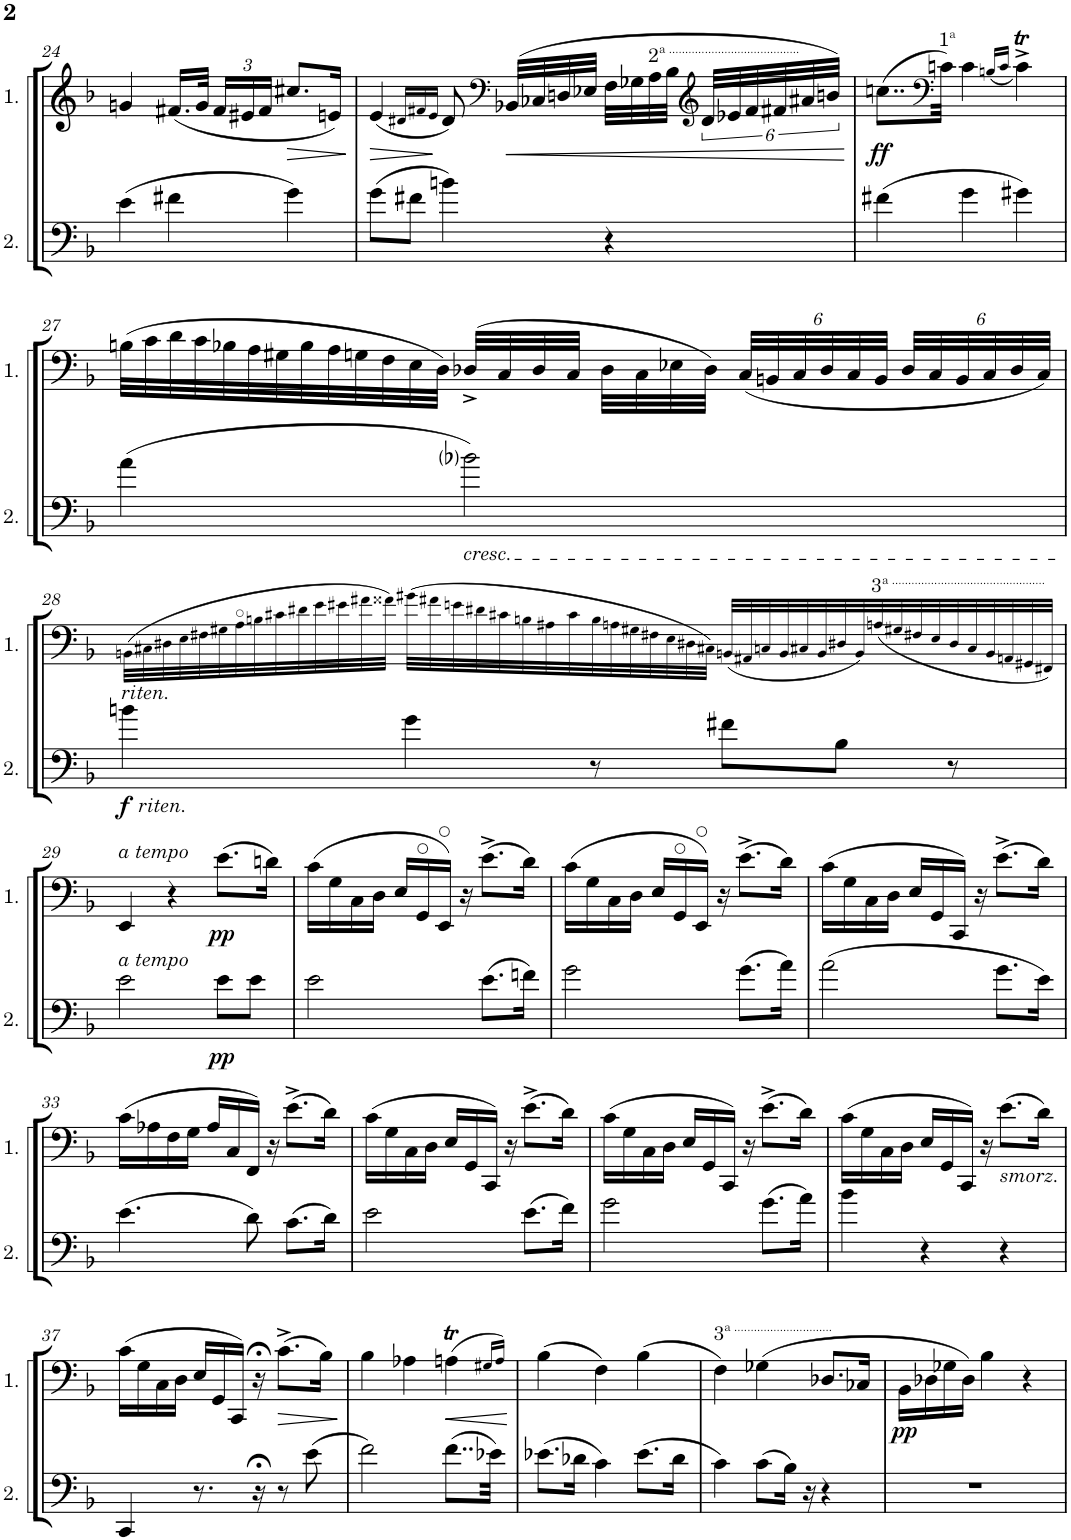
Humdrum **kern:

**kern	**dynam	**kern	**dynam
*part2	*part2	*part1	*part1
*staff2	*staff2	*staff1	*staff1
*I"Cello 2	*	*I"Cello 1	*
!!LO:PB:g=z
*clefF4	*	*clefG2	*
*k[b-]	*	*k[b-]	*
*M3/4	*	*M3/4	*
=24	=24	=24	=24
(4e\	.	4gn/	.
4f#X\	.	(16.f#X/LL	.
.	.	32g/JJk	.
*	*	*Xbrackettup	*
.	.	24f#/LL	.
.	.	24e#X/	.
.	.	24f#/JJ	.
!	!	!	!LO:HP:b
4g\)	.	8.cc#X/L	>
.	.	16en/Jk)	.
.	.	.	]
=25	=25	=25	=25
!	!	!	!LO:HP:b
(8g\L	.	(4e/	>
8f#X\J	.	.	.
.	.	16qd#X/LL	.
.	.	16qf#X/	.
.	.	16qe/JJ	.
4bn\)	.	8d#/)	]
*	*	*clefF4	*
!	!	!	!LO:HP:b
.	.	(32BB-X/LLL	<
.	.	32C-X/	.
.	.	32Dn/	.
.	.	32E-X/JJJ	.
4r	.	32F\LLL	.
.	.	32G-X\	.
!	!	!LO:TX:a:t=2	!
!	!	!LO:TX:a:t=a ........................................	!
.	.	32A\	.
.	.	32B-\JJJ	.
*	*	*clefG2	*
*	*	*brackettup	*
.	.	48d#/LLL	.
.	.	48e-X/	.
.	.	48f#/	.
.	.	48f#X/	.
.	.	48a#X/	.
.	.	48bn/JJJ)	.
.	.	.	[
=26	=26	=26	=26
!	!	!	!LO:DY:b
(4f#X\	.	(8..ccn\L	ff
*	*	*clefF4	*
!	!	!LO:TX:a:t=1	!
!	!	!LO:TX:a:t=a	!
.	.	32cn\Jkk)	.
4g\	.	4c\	.
.	.	(16qBn/LL	.
.	.	16qc/JJ	.
4g#X\)	.	4cT^\)	.
!!LO:LB:g=z
=27	=27	=27	=27
*	*	*Xtuplet	*
(4a\	.	(56Bn\LLL	.
.	.	56c\	.
.	.	56d\	.
.	.	56c\	.
.	.	56B-X\	.
.	.	56A\	.
.	.	56G#X\	.
.	.	48B-\	.
.	.	48A\	.
.	.	48Gn\	.
.	.	48F\	.
.	.	48E\	.
.	.	48D\JJJ)	.
!LO:TX:b:i:t=cresc.	!	!	!
2b-i\)	.	(32D-X^/LLL	.
.	.	32C/	.
.	.	32D-/	.
.	.	32C/JJJ	.
.	.	32D-\LLL	.
.	.	32C\	.
.	.	32E-X\	.
.	.	32D-\JJJ)	.
*	*	*tuplet	*
*	*	*Xbrackettup	*
.	.	(48C/LLL	.
.	.	48BBn/	.
.	.	48C/	.
.	.	48D-/	.
.	.	48C/	.
.	.	48BB/JJJ	.
.	.	48D-/LLL	.
.	.	48C/	.
.	.	48BB/	.
.	.	48C/	.
.	.	48D-/	.
.	.	48C/JJJ)	.
!!LO:LB:g=z
=28	=28	=28	=28
*	*	*Xtuplet	*
!	!	!LO:TX:b:i:t=riten.	!
!	!LO:DY:b	!	!
!	!LO:DY:n=1:b	!	!
4bn\	f other-dynamics	(56BBn!\LLL	.
.	.	56C#X!\	.
.	.	56D#X!\	.
.	.	56E!\	.
.	.	56F#X!\	.
.	.	56G#X!\	.
.	.	56A!\	.
.	.	56Bn!\	.
.	.	56c#X!\	.
.	.	56d#X!\	.
.	.	56e!\	.
.	.	56e#X!\	.
.	.	56f#X!\	.
.	.	56f##X!\JJJ)	.
4g\	.	(32g#X!\LLL	.
.	.	32f#X!\	.
.	.	32en!\	.
.	.	32d#X!\	.
.	.	32c#X!\	.
.	.	32Bn!\	.
.	.	32A#X!\	.
.	.	32c#!\	.
8r	.	56B!\	.
.	.	56An!\	.
.	.	56G#X!\	.
.	.	56F#X!\	.
.	.	56E!\	.
.	.	56D#X!\	.
.	.	56C#X!\JJJ)	.
8f#X\L	.	(48BBn!/LLL	.
.	.	48AA#X!/	.
.	.	48Cn!/	.
.	.	48BB!/	.
.	.	48C#X!/	.
.	.	48BB!/	.
8B-\J	.	48D#X!/	.
.	.	48BB!/)	.
!	!	!LO:TX:a:t=3	!
!	!	!LO:TX:a:t=a ...............................................	!
.	.	(48An!/	.
.	.	48G#X!/	.
.	.	48F#X!/	.
.	.	48E!/	.
8r	.	48D#!/	.
.	.	48C#!/	.
.	.	48BB!/	.
.	.	48AAn!/	.
.	.	48GG#X!/	.
.	.	48FF#X!/JJJ)	.
!!LO:LB:g=z
=29	=29	=29	=29
!	!	!LO:TX:a:i:t=a tempo	!
!LO:TX:a:i:t=a tempo	!	!	!
2e\	.	4EE/	.
.	.	4r	.
!	!LO:DY:b	!	!LO:DY:b
8e\L	pp	(8.e\L	pp
8e\J	.	.	.
.	.	16dn\Jk)	.
=30	=30	=30	=30
2e\	.	(16c\LL	.
.	.	16G\	.
.	.	16C\	.
.	.	16D\JJ	.
.	.	16E/LL	.
.	.	16GG/	.
.	.	16EE/JJ)	.
.	.	16r	.
(8.e\L	.	(8.e^\L	.
16fn\Jk)	.	16d\Jk)	.
=31	=31	=31	=31
2g\	.	(16c\LL	.
.	.	16G\	.
.	.	16C\	.
.	.	16D\JJ	.
.	.	16E/LL	.
.	.	16GG/	.
.	.	16EE/JJ)	.
.	.	16r	.
(8.g\L	.	(8.e^\L	.
16a\Jk)	.	16d\Jk)	.
=32	=32	=32	=32
(2a\	.	(16c\LL	.
.	.	16G\	.
.	.	16C\	.
.	.	16D\JJ	.
.	.	16E/LL	.
.	.	16GG/	.
.	.	16CC/JJ)	.
.	.	16r	.
8.g\L	.	(8.e^\L	.
16e\Jk)	.	16d\Jk)	.
!!LO:LB:g=z
=33	=33	=33	=33
(4.e\	.	(16c\LL	.
.	.	16A-X\	.
.	.	16F\	.
.	.	16G\JJ	.
.	.	16A-/LL	.
.	.	16C/	.
8d\)	.	16FF/JJ)	.
.	.	16r	.
(8.c\L	.	(8.e^\L	.
16d\Jk)	.	16d\Jk)	.
=34	=34	=34	=34
2e\	.	(16c\LL	.
.	.	16G\	.
.	.	16C\	.
.	.	16D\JJ	.
.	.	16E/LL	.
.	.	16GG/	.
.	.	16CC/JJ)	.
.	.	16r	.
(8.e\L	.	(8.e^\L	.
16f\Jk)	.	16d\Jk)	.
=35	=35	=35	=35
2g\	.	(16c\LL	.
.	.	16G\	.
.	.	16C\	.
.	.	16D\JJ	.
.	.	16E/LL	.
.	.	16GG/	.
.	.	16CC/JJ)	.
.	.	16r	.
(8.g\L	.	(8.e^\L	.
16a\Jk)	.	16d\Jk)	.
=36	=36	=36	=36
4b-\	.	(16c\LL	.
.	.	16G\	.
.	.	16C\	.
.	.	16D\JJ	.
4r	.	16E/LL	.
.	.	16GG/	.
.	.	16CC/JJ)	.
.	.	16r	.
!	!	!LO:TX:b:i:t=smorz.	!
4r	.	(8.e\L	.
.	.	16d\Jk)	.
!!LO:LB:g=z
=37	=37	=37	=37
4CC/	.	(16c\LL	.
.	.	16G\	.
.	.	16C\	.
.	.	16D\JJ	.
8.r	.	16E/LL	.
.	.	16GG/	.
.	.	16CC/JJ)	.
16r;<	.	16r;<	.
!	!	!	!LO:HP:b
8r	.	(8.c^\L	>
(8e\	.	.	.
.	.	16B-\Jk)	.
.	.	.	]
=38	=38	=38	=38
2f\)	.	4B-\	.
.	.	4A-X\	.
!	!	!	!LO:HP:b
(8..f\L	.	(4Ant\	<
32e-X\Jkk)	.	.	.
.	.	16qG#X/LL	.
.	.	16qA/JJ)	.
.	.	.	[
=39	=39	=39	=39
(8.e-X\L	.	(4B-\	.
16d-X\Jk	.	.	.
4c\)	.	4F\)	.
(8.e-\L	.	(4B-\	.
16d-\Jk	.	.	.
=40	=40	=40	=40
!	!	!LO:TX:a:t=3	!
!	!	!LO:TX:a:t=a ..............................	!
4c\)	.	4F\)	.
(8c\L	.	(4G-X\	.
16B-\Jk)	.	.	.
16r	.	.	.
4r	.	8.D-X/L	.
.	.	16C-X/Jk	.
=41	=41	=41	=41
!	!	!	!LO:DY:b
2.r	.	16BB-\LL	pp
.	.	16D-X\	.
.	.	16G-X\	.
.	.	16D-\JJ)	.
.	.	4B-\	.
.	.	4r	.
=	=	=	=
*-	*-	*-	*-
